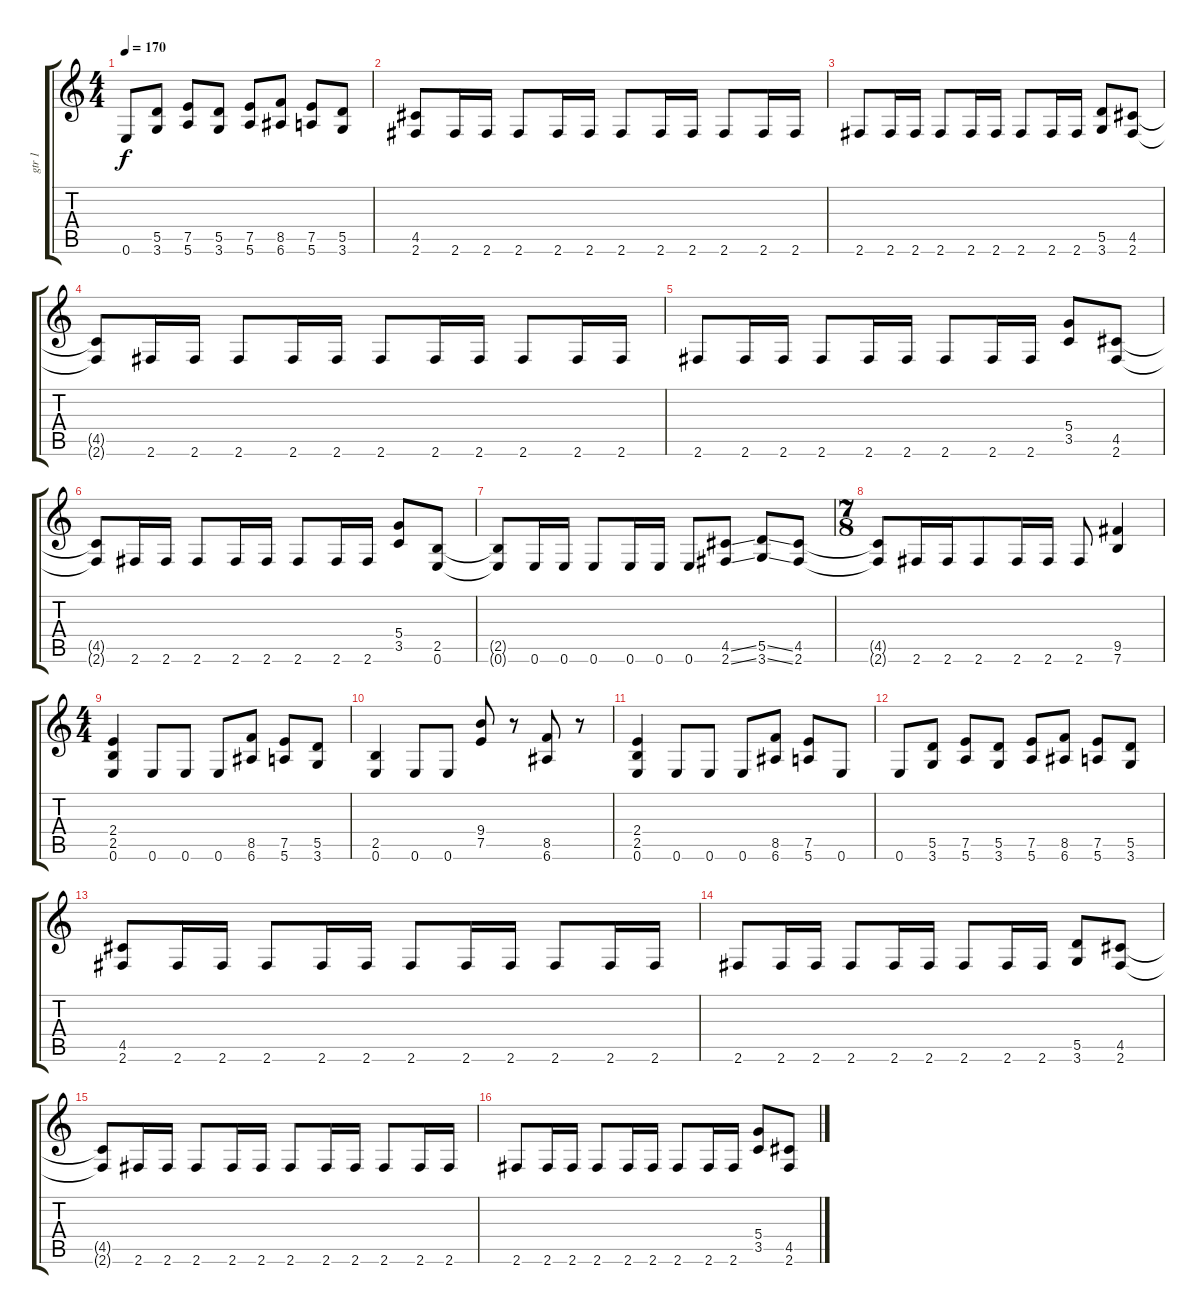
\track ("gtr 1" "gtr 1") {instrument distortionguitar}
\staff {score tabs}
\tuning (E4 B3 G3 D3 A2 E2) {hide}
\ts (4 4)
\tempo 170
\clef g2
\ks c
0.6.8{dy f} (5.5 3.6).8 (7.5 5.6).8 (5.5 3.6).8 (7.5 5.6).8 (8.5 6.6).8 (7.5 5.6).8 (5.5 3.6).8 |
(4.5 2.6).8 2.6.16 2.6.16 2.6.8 2.6.16 2.6.16 2.6.8 2.6.16 2.6.16 2.6.8 2.6.16 2.6.16 |
2.6.8 2.6.16 2.6.16 2.6.8 2.6.16 2.6.16 2.6.8 2.6.16 2.6.16 (5.5 3.6).8 (4.5 2.6).8 |
(4.5{t} 2.6{t}).8 2.6.16 2.6.16 2.6.8 2.6.16 2.6.16 2.6.8 2.6.16 2.6.16 2.6.8 2.6.16 2.6.16 |
2.6.8 2.6.16 2.6.16 2.6.8 2.6.16 2.6.16 2.6.8 2.6.16 2.6.16 (5.4 3.5).8 (4.5 2.6).8 |
(4.5{t} 2.6{t}).8 2.6.16 2.6.16 2.6.8 2.6.16 2.6.16 2.6.8 2.6.16 2.6.16 (5.4 3.5).8 (2.5 0.6).8 |
(2.5{t} 0.6{t}).8 0.6.16 0.6.16 0.6.8 0.6.16 0.6.16 0.6.8 (4.5{ss} 2.6{ss}).8 (5.5{ss} 3.6{ss}).8 (4.5 2.6).8 |
\ts (7 8)
(4.5{t} 2.6{t}).8 2.6.16 2.6.16 2.6.8 2.6.16 2.6.16 2.6.8 (9.5 7.6).4 |
\ts (4 4)
(2.4 2.5 0.6).4 0.6.8 0.6.8 0.6.8 (8.5 6.6).8 (7.5 5.6).8 (5.5 3.6).8 |
(2.5 0.6).4 0.6.8 0.6.8 (9.4 7.5).8 r.8 (8.5 6.6).8 r.8 |
(2.4 2.5 0.6).4 0.6.8 0.6.8 0.6.8 (8.5 6.6).8 (7.5 5.6).8 0.6.8 |
0.6.8 (5.5 3.6).8 (7.5 5.6).8 (5.5 3.6).8 (7.5 5.6).8 (8.5 6.6).8 (7.5 5.6).8 (5.5 3.6).8 |
(4.5 2.6).8 2.6.16 2.6.16 2.6.8 2.6.16 2.6.16 2.6.8 2.6.16 2.6.16 2.6.8 2.6.16 2.6.16 |
2.6.8 2.6.16 2.6.16 2.6.8 2.6.16 2.6.16 2.6.8 2.6.16 2.6.16 (5.5 3.6).8 (4.5 2.6).8 |
(4.5{t} 2.6{t}).8 2.6.16 2.6.16 2.6.8 2.6.16 2.6.16 2.6.8 2.6.16 2.6.16 2.6.8 2.6.16 2.6.16 |
2.6.8 2.6.16 2.6.16 2.6.8 2.6.16 2.6.16 2.6.8 2.6.16 2.6.16 (5.4 3.5).8 (4.5 2.6).8
